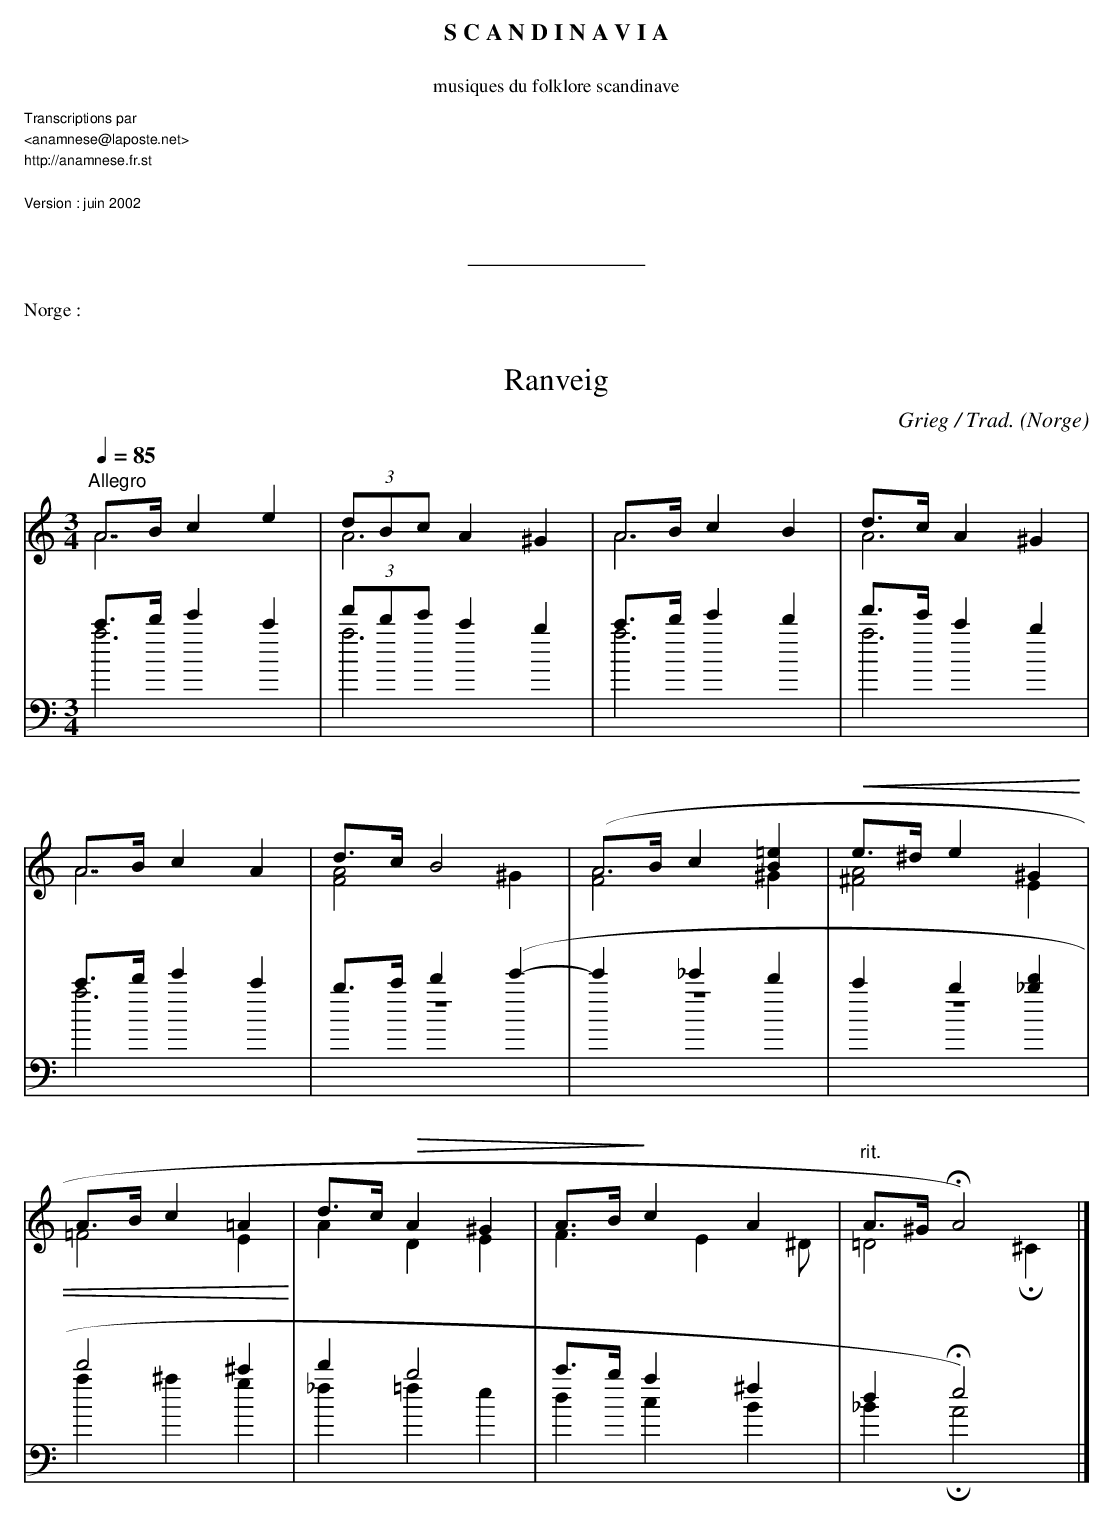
X:1
T:Ranveig
C:Grieg / Trad.
O:Norge
M:3/4
L:1/4
Q:1/4=85
K:C
%%staves (1 2) (3 4)
V:1
K:C treble
"Allegro"A/>B/ ce | (3d/B/c/ A^G | A/>B/ cB | d/>c/ A^G |
A/>B/ cA | d/>c/ B2 | (A/>B/ c[B=e] | !crescendo(!e/>^d/ e^G |
A/>B/ c=A!crescendo)! | d/>c/ !diminuendo(!A^G | A/>B/ !diminuendo)!cA | "rit."A/>^G/ HA2) |]
V:2
K:C treble
A3 | A3 | A3 | A3 |
A3 | [F2A2] ^G | [F2A2] ^G | [^F2A2] E |
=F2 E | ADE | F3/2 E ^D/ | =D2 H^C |]
V:3
K:C bass
c'/>d'/ e'c' | (3f'/d'/e'/ c'b | c'/>d'/ e'd' | f'/>e'/ c'b |
c'/>d'/ e'c' | b/>c'/ d' (e'-|e' _e'd' | c'b[_bd'] |
d'2 ^c' | d'b2 | c'/>b/a ^f | d He2) |]
V:4
K:C bass
a3 | a3 | a3 | a3 |
a3 | z3 | z3 | z3 |
a^ag | _f=fe | dcB | _BHA2 |]
